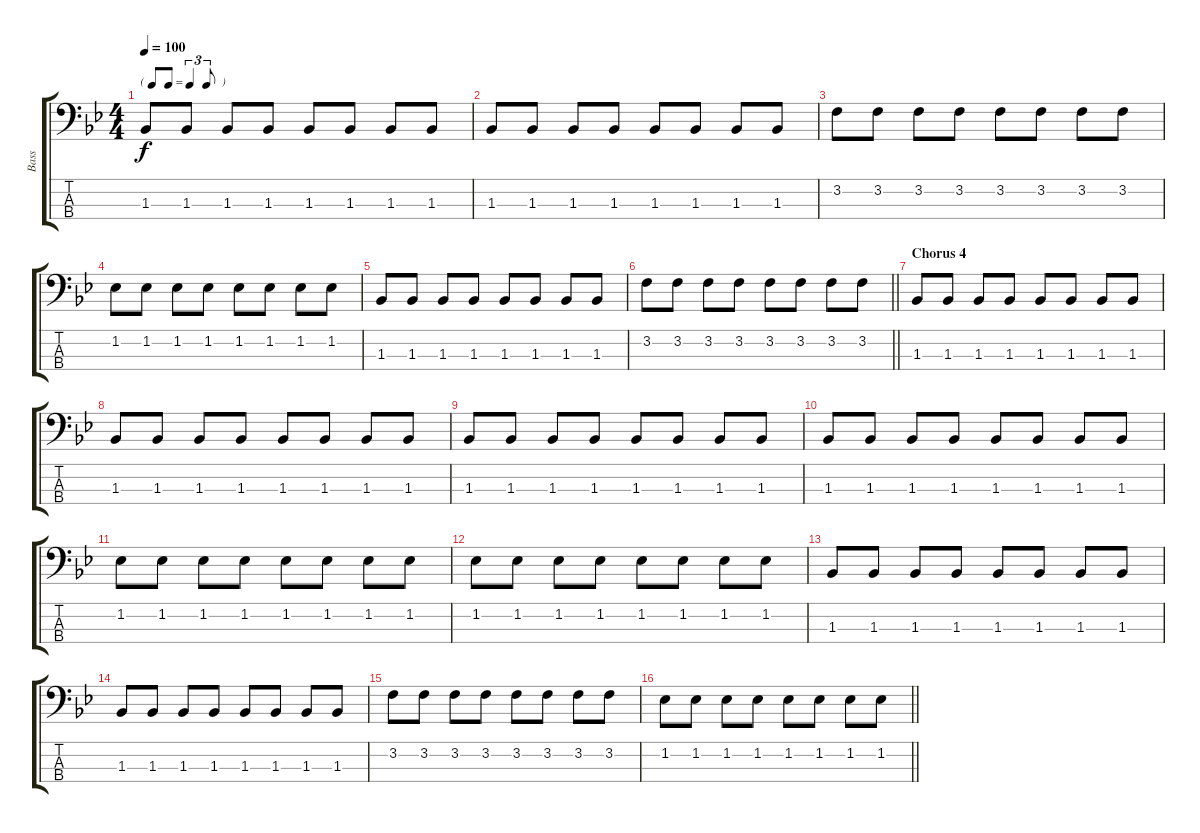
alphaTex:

\track ("Bass" "Bass") {instrument electricbassfinger}
\staff {score tabs}
\tuning (G2 D2 A1 E1) {hide}
\ts (4 4)
\tf triplet8th
\tempo 100
\clef f4
\ks bb
1.3.8{dy f} 1.3.8 1.3.8 1.3.8 1.3.8 1.3.8 1.3.8 1.3.8 |
1.3.8 1.3.8 1.3.8 1.3.8 1.3.8 1.3.8 1.3.8 1.3.8 |
3.2.8 3.2.8 3.2.8 3.2.8 3.2.8 3.2.8 3.2.8 3.2.8 |
1.2.8 1.2.8 1.2.8 1.2.8 1.2.8 1.2.8 1.2.8 1.2.8 |
1.3.8 1.3.8 1.3.8 1.3.8 1.3.8 1.3.8 1.3.8 1.3.8 |
\barLineRight lightlight
3.2.8 3.2.8 3.2.8 3.2.8 3.2.8 3.2.8 3.2.8 3.2.8 |
\section ("" "Chorus 4")
1.3.8 1.3.8 1.3.8 1.3.8 1.3.8 1.3.8 1.3.8 1.3.8 |
1.3.8 1.3.8 1.3.8 1.3.8 1.3.8 1.3.8 1.3.8 1.3.8 |
1.3.8 1.3.8 1.3.8 1.3.8 1.3.8 1.3.8 1.3.8 1.3.8 |
1.3.8 1.3.8 1.3.8 1.3.8 1.3.8 1.3.8 1.3.8 1.3.8 |
1.2.8 1.2.8 1.2.8 1.2.8 1.2.8 1.2.8 1.2.8 1.2.8 |
1.2.8 1.2.8 1.2.8 1.2.8 1.2.8 1.2.8 1.2.8 1.2.8 |
1.3.8 1.3.8 1.3.8 1.3.8 1.3.8 1.3.8 1.3.8 1.3.8 |
1.3.8 1.3.8 1.3.8 1.3.8 1.3.8 1.3.8 1.3.8 1.3.8 |
3.2.8 3.2.8 3.2.8 3.2.8 3.2.8 3.2.8 3.2.8 3.2.8 |
\barLineRight lightlight
1.2.8 1.2.8 1.2.8 1.2.8 1.2.8 1.2.8 1.2.8 1.2.8
